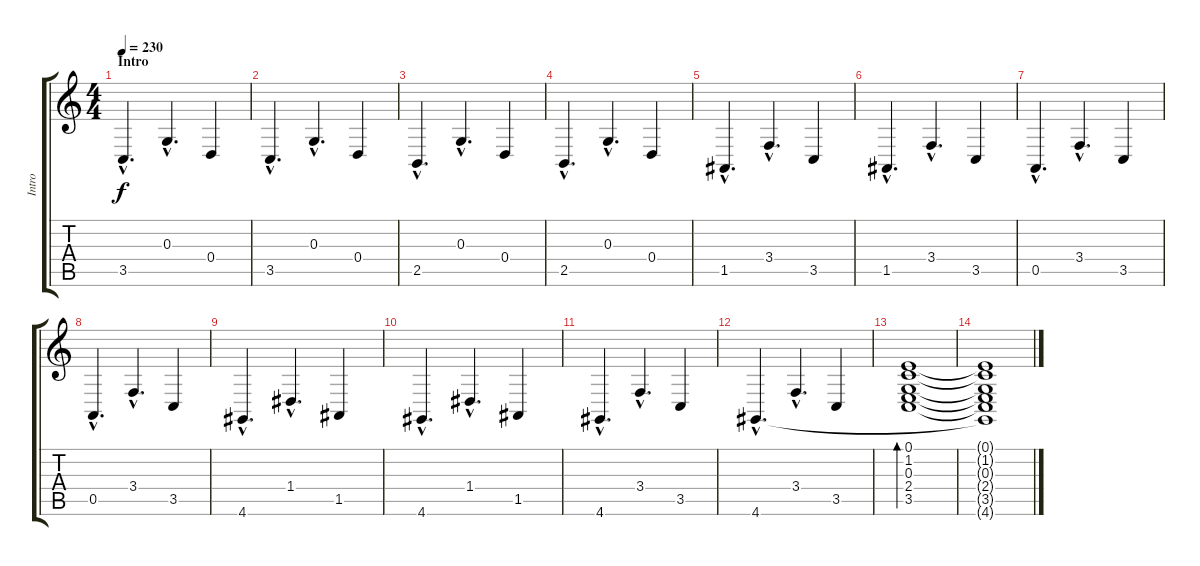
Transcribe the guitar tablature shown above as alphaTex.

\track ("Intro" "Intro") {instrument koto}
\staff {score tabs}
\tuning (E4 B3 G3 D3 A2 E2) {hide}
\ts (4 4)
\section ("" "Intro")
\tempo 230
\clef g2
\ks c
3.5{hac}.4{d dy f instrument koto} 0.3{hac}.4{d} 0.4.4 |
3.5{hac}.4{d} 0.3{hac}.4{d} 0.4.4 |
2.5{hac}.4{d} 0.3{hac}.4{d} 0.4.4 |
2.5{hac}.4{d} 0.3{hac}.4{d} 0.4.4 |
1.5{hac}.4{d} 3.4{hac}.4{d} 3.5.4 |
1.5{hac}.4{d} 3.4{hac}.4{d} 3.5.4 |
0.5{hac}.4{d} 3.4{hac}.4{d} 3.5.4 |
0.5{hac}.4{d} 3.4{hac}.4{d} 3.5.4 |
4.6{hac}.4{d} 1.4{hac}.4{d} 1.5.4 |
4.6{hac}.4{d} 1.4{hac}.4{d} 1.5.4 |
4.6{hac}.4{d} 3.4{hac}.4{d} 3.5.4 |
4.6{hac}.4{d} 3.4{hac}.4{d} 3.5.4 |
(0.1 1.2 0.3 2.4 3.5).1{bd 240} |
(0.1{t} 1.2{t} 0.3{t} 2.4{t} 3.5{t} 4.6{t}).1
